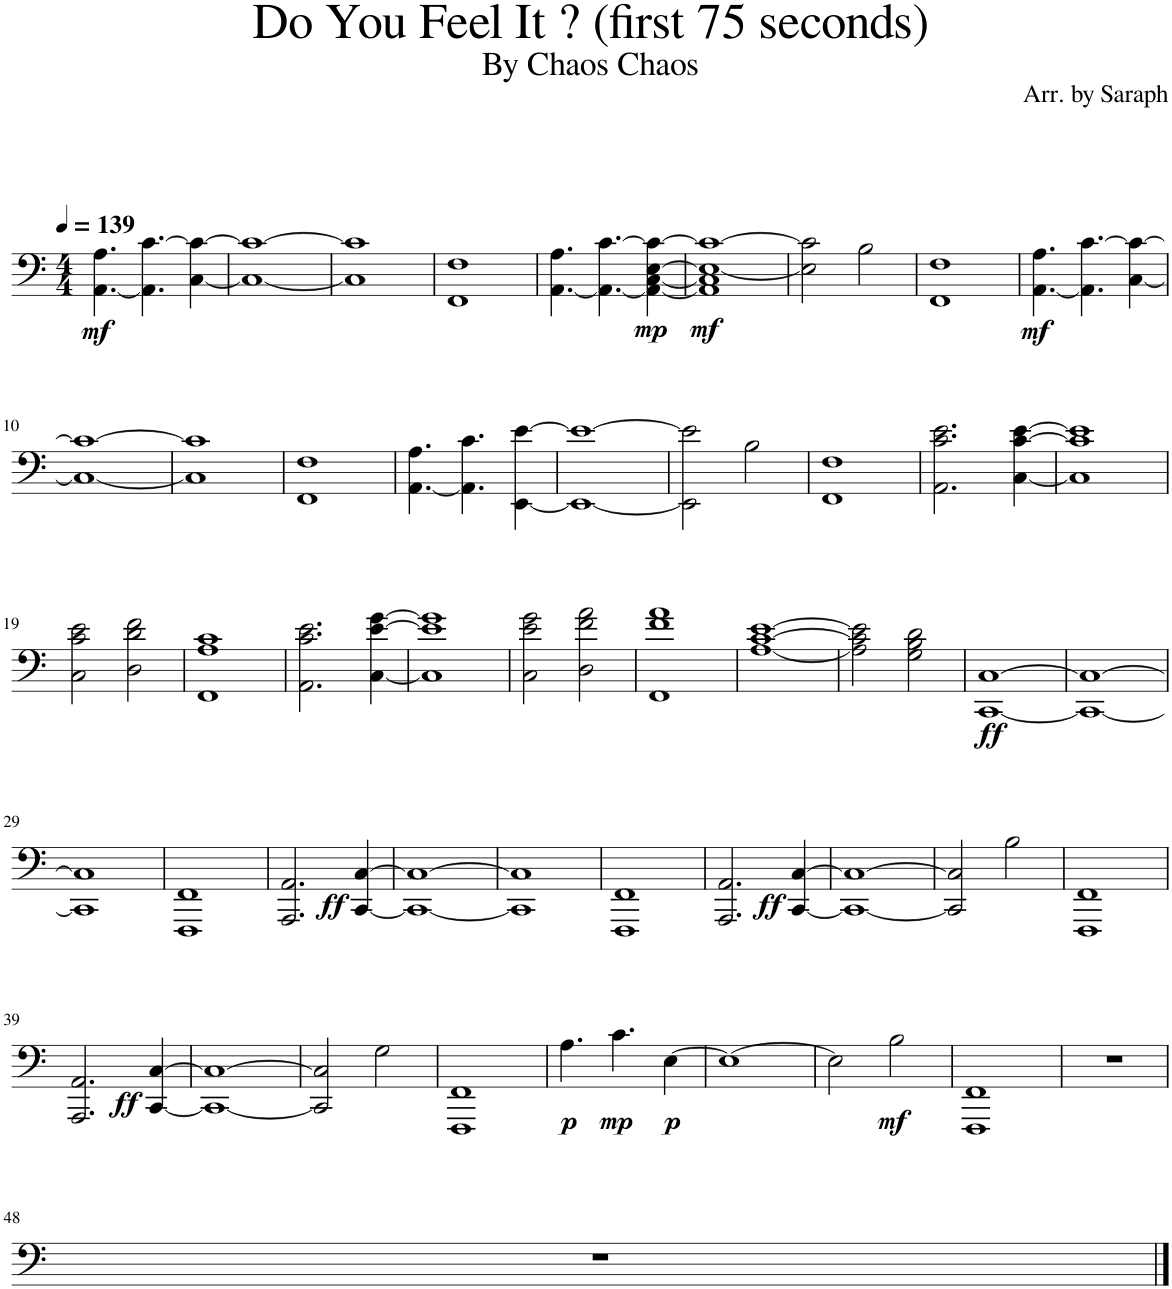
**kern	**dynam
*part1	*part1
*staff1	*staff1
*I"Piano	*
*I'Pno.	*
*clefF4	*
*k[]	*
*M4/4	*
*MM139	*
=1	=1
!	!LO:DY:b
[4.AA\ 4.A\	mf
4.AA\] [4.c\	.
[4C\ 4c\_	.
=2	=2
1C_ 1c_	.
=3	=3
1C] 1c]	.
=4	=4
1FF 1F	.
=5	=5
[4.AA\ 4.A\	.
4.AA\_ [4.c\	.
!	!LO:DY:b
4AA\_ [4C\ [4E\ 4c\_	mp
=6	=6
!	!LO:DY:b
1AA] 1C] 1E_ 1c_	mf
=7	=7
2E\] 2c\]	.
2B\	.
=8	=8
1FF 1F	.
=9	=9
!	!LO:DY:b
[4.AA\ 4.A\	mf
4.AA\] [4.c\	.
[4C\ 4c\_	.
!!LO:LB:g=z
=10	=10
1C_ 1c_	.
=11	=11
1C] 1c]	.
=12	=12
1FF 1F	.
=13	=13
[4.AA\ 4.A\	.
4.AA\] 4.c\	.
[4EE\ [4e\	.
=14	=14
1EE_ 1e_	.
=15	=15
2EE\] 2e\]	.
2B\	.
=16	=16
1FF 1F	.
=17	=17
2.AA\ 2.c\ 2.e\	.
[4C\ [4c\ [4e\	.
=18	=18
1C] 1c] 1e]	.
!!LO:LB:g=z
=19	=19
2C\ 2c\ 2e\	.
2D\ 2d\ 2f\	.
=20	=20
1FF 1A 1c	.
=21	=21
2.AA\ 2.c\ 2.e\	.
[4C\ [4e\ [4g\	.
=22	=22
1C] 1e] 1g]	.
=23	=23
2C\ 2e\ 2g\	.
2D\ 2f\ 2a\	.
=24	=24
1FF 1f 1a	.
=25	=25
[1A [1c [1e	.
=26	=26
2A\] 2c\] 2e\]	.
2G\ 2B\ 2d\	.
=27	=27
!	!LO:DY:b
[1CC [1C	ff
=28	=28
[1CC [1C	.
!!LO:LB:g=z
=29	=29
1CC] 1C]	.
=30	=30
1FFF 1FF	.
=31	=31
*^	*
2.AAA/ 2.AA/	2ryy	.
!	!	!LO:DY:b
.	2ryy	ff
[4CC/ [4C/	.	.
*v	*v	*
=32	=32
1CC_ 1C_	.
=33	=33
1CC] 1C]	.
=34	=34
1FFF 1FF	.
=35	=35
*^	*
2.AAA/ 2.AA/	2ryy	.
!	!	!LO:DY:b
.	2ryy	ff
[4CC/ [4C/	.	.
*v	*v	*
=36	=36
1CC_ 1C_	.
=37	=37
2CC/] 2C/]	.
2B\	.
=38	=38
1FFF 1FF	.
!!LO:LB:g=z
=39	=39
*^	*
2.AAA/ 2.AA/	2ryy	.
!	!	!LO:DY:b
.	2ryy	ff
[4CC/ [4C/	.	.
*v	*v	*
=40	=40
1CC_ 1C_	.
=41	=41
2CC/] 2C/]	.
2G\	.
=42	=42
1FFF 1FF	.
=43	=43
!	!LO:DY:b
4.A\	p
!	!LO:DY:b
4.c\	mp
!	!LO:DY:b
[4E\	p
=44	=44
1E_	.
=45	=45
2E\]	.
!	!LO:DY:b
2B\	mf
=46	=46
1FFF 1FF	.
=47	=47
1r	.
!!LO:LB:g=z
=48	=48
1r	.
==	==
*-	*-
